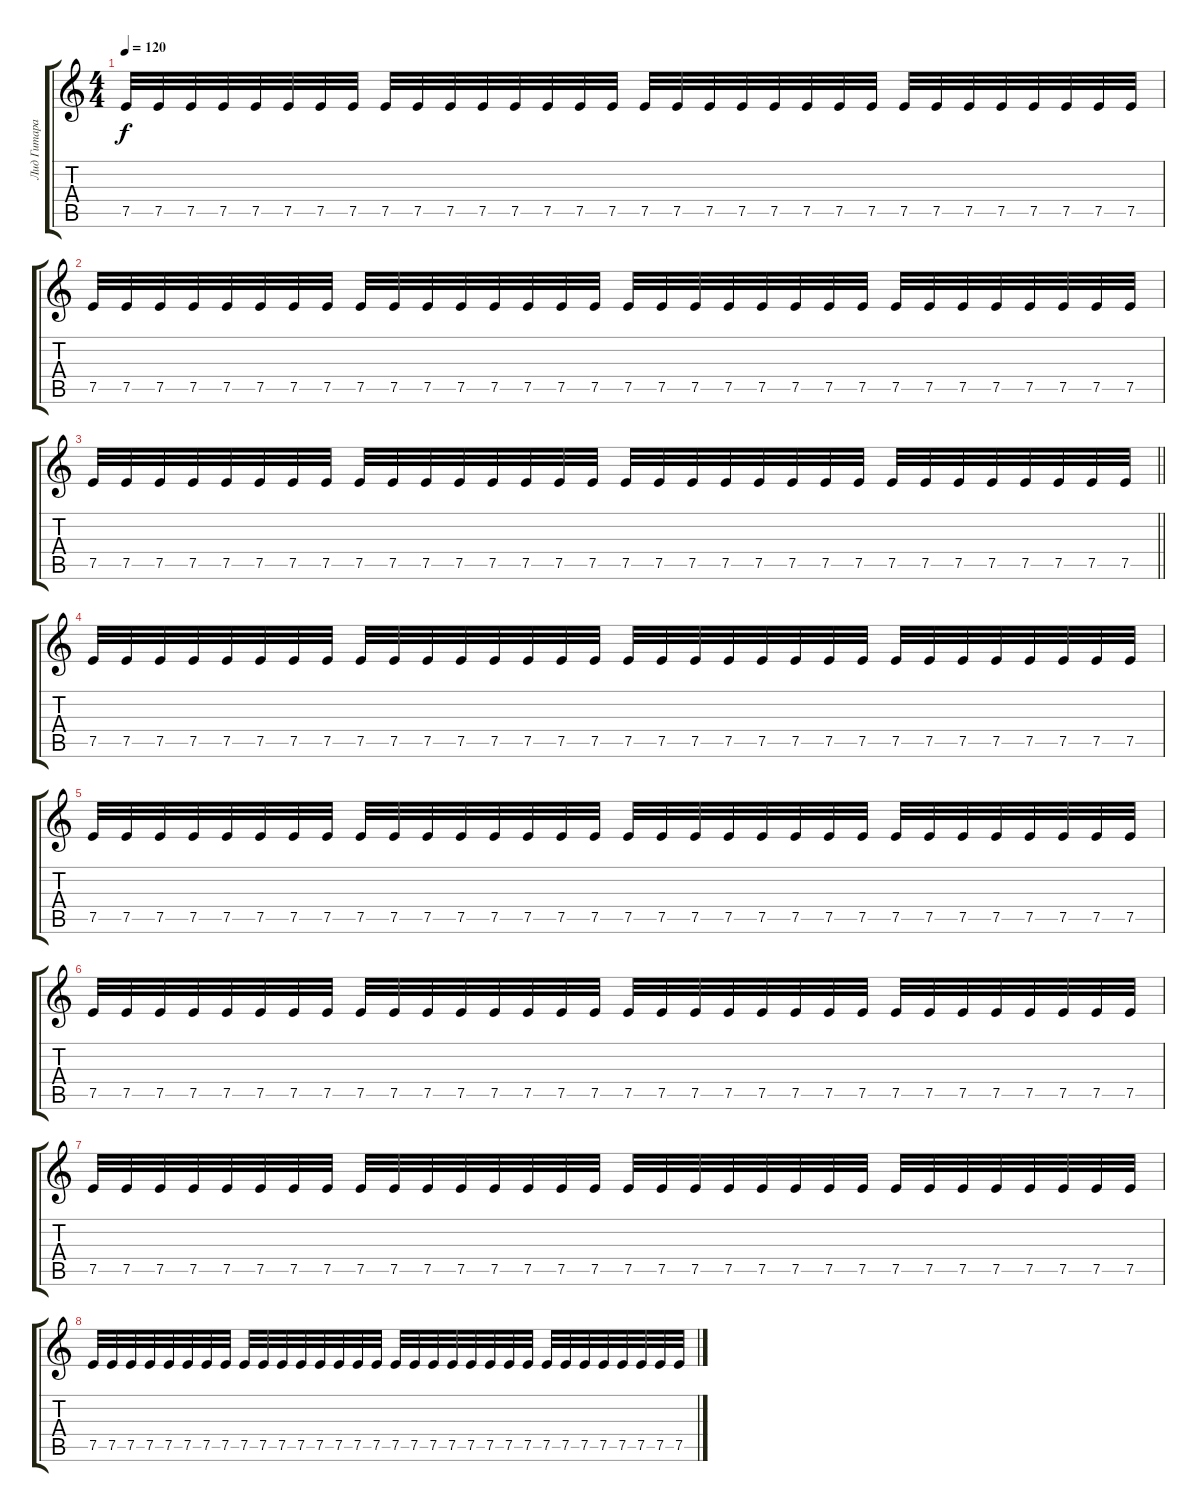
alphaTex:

\track ("Лид Гитара" "Лид Гитара") {instrument overdrivenguitar}
\staff {score tabs}
\tuning (E4 B3 G3 D3 A2 E2) {hide}
\ts (4 4)
\tempo 120
\clef g2
\ks c
7.5.32{dy f} 7.5.32 7.5.32 7.5.32 7.5.32 7.5.32 7.5.32 7.5.32 7.5.32 7.5.32 7.5.32 7.5.32 7.5.32 7.5.32 7.5.32 7.5.32 7.5.32 7.5.32 7.5.32 7.5.32 7.5.32 7.5.32 7.5.32 7.5.32 7.5.32 7.5.32 7.5.32 7.5.32 7.5.32 7.5.32 7.5.32 7.5.32 |
7.5.32 7.5.32 7.5.32 7.5.32 7.5.32 7.5.32 7.5.32 7.5.32 7.5.32 7.5.32 7.5.32 7.5.32 7.5.32 7.5.32 7.5.32 7.5.32 7.5.32 7.5.32 7.5.32 7.5.32 7.5.32 7.5.32 7.5.32 7.5.32 7.5.32 7.5.32 7.5.32 7.5.32 7.5.32 7.5.32 7.5.32 7.5.32 |
\barLineRight lightlight
7.5.32 7.5.32 7.5.32 7.5.32 7.5.32 7.5.32 7.5.32 7.5.32 7.5.32 7.5.32 7.5.32 7.5.32 7.5.32 7.5.32 7.5.32 7.5.32 7.5.32 7.5.32 7.5.32 7.5.32 7.5.32 7.5.32 7.5.32 7.5.32 7.5.32 7.5.32 7.5.32 7.5.32 7.5.32 7.5.32 7.5.32 7.5.32 |
\section ("" "")
7.5.32 7.5.32 7.5.32 7.5.32 7.5.32 7.5.32 7.5.32 7.5.32 7.5.32 7.5.32 7.5.32 7.5.32 7.5.32 7.5.32 7.5.32 7.5.32 7.5.32 7.5.32 7.5.32 7.5.32 7.5.32 7.5.32 7.5.32 7.5.32 7.5.32 7.5.32 7.5.32 7.5.32 7.5.32 7.5.32 7.5.32 7.5.32 |
7.5.32 7.5.32 7.5.32 7.5.32 7.5.32 7.5.32 7.5.32 7.5.32 7.5.32 7.5.32 7.5.32 7.5.32 7.5.32 7.5.32 7.5.32 7.5.32 7.5.32 7.5.32 7.5.32 7.5.32 7.5.32 7.5.32 7.5.32 7.5.32 7.5.32 7.5.32 7.5.32 7.5.32 7.5.32 7.5.32 7.5.32 7.5.32 |
7.5.32 7.5.32 7.5.32 7.5.32 7.5.32 7.5.32 7.5.32 7.5.32 7.5.32 7.5.32 7.5.32 7.5.32 7.5.32 7.5.32 7.5.32 7.5.32 7.5.32 7.5.32 7.5.32 7.5.32 7.5.32 7.5.32 7.5.32 7.5.32 7.5.32 7.5.32 7.5.32 7.5.32 7.5.32 7.5.32 7.5.32 7.5.32 |
7.5.32 7.5.32 7.5.32 7.5.32 7.5.32 7.5.32 7.5.32 7.5.32 7.5.32 7.5.32 7.5.32 7.5.32 7.5.32 7.5.32 7.5.32 7.5.32 7.5.32 7.5.32 7.5.32 7.5.32 7.5.32 7.5.32 7.5.32 7.5.32 7.5.32 7.5.32 7.5.32 7.5.32 7.5.32 7.5.32 7.5.32 7.5.32 |
7.5.32 7.5.32 7.5.32 7.5.32 7.5.32 7.5.32 7.5.32 7.5.32 7.5.32 7.5.32 7.5.32 7.5.32 7.5.32 7.5.32 7.5.32 7.5.32 7.5.32 7.5.32 7.5.32 7.5.32 7.5.32 7.5.32 7.5.32 7.5.32 7.5.32 7.5.32 7.5.32 7.5.32 7.5.32 7.5.32 7.5.32 7.5.32
